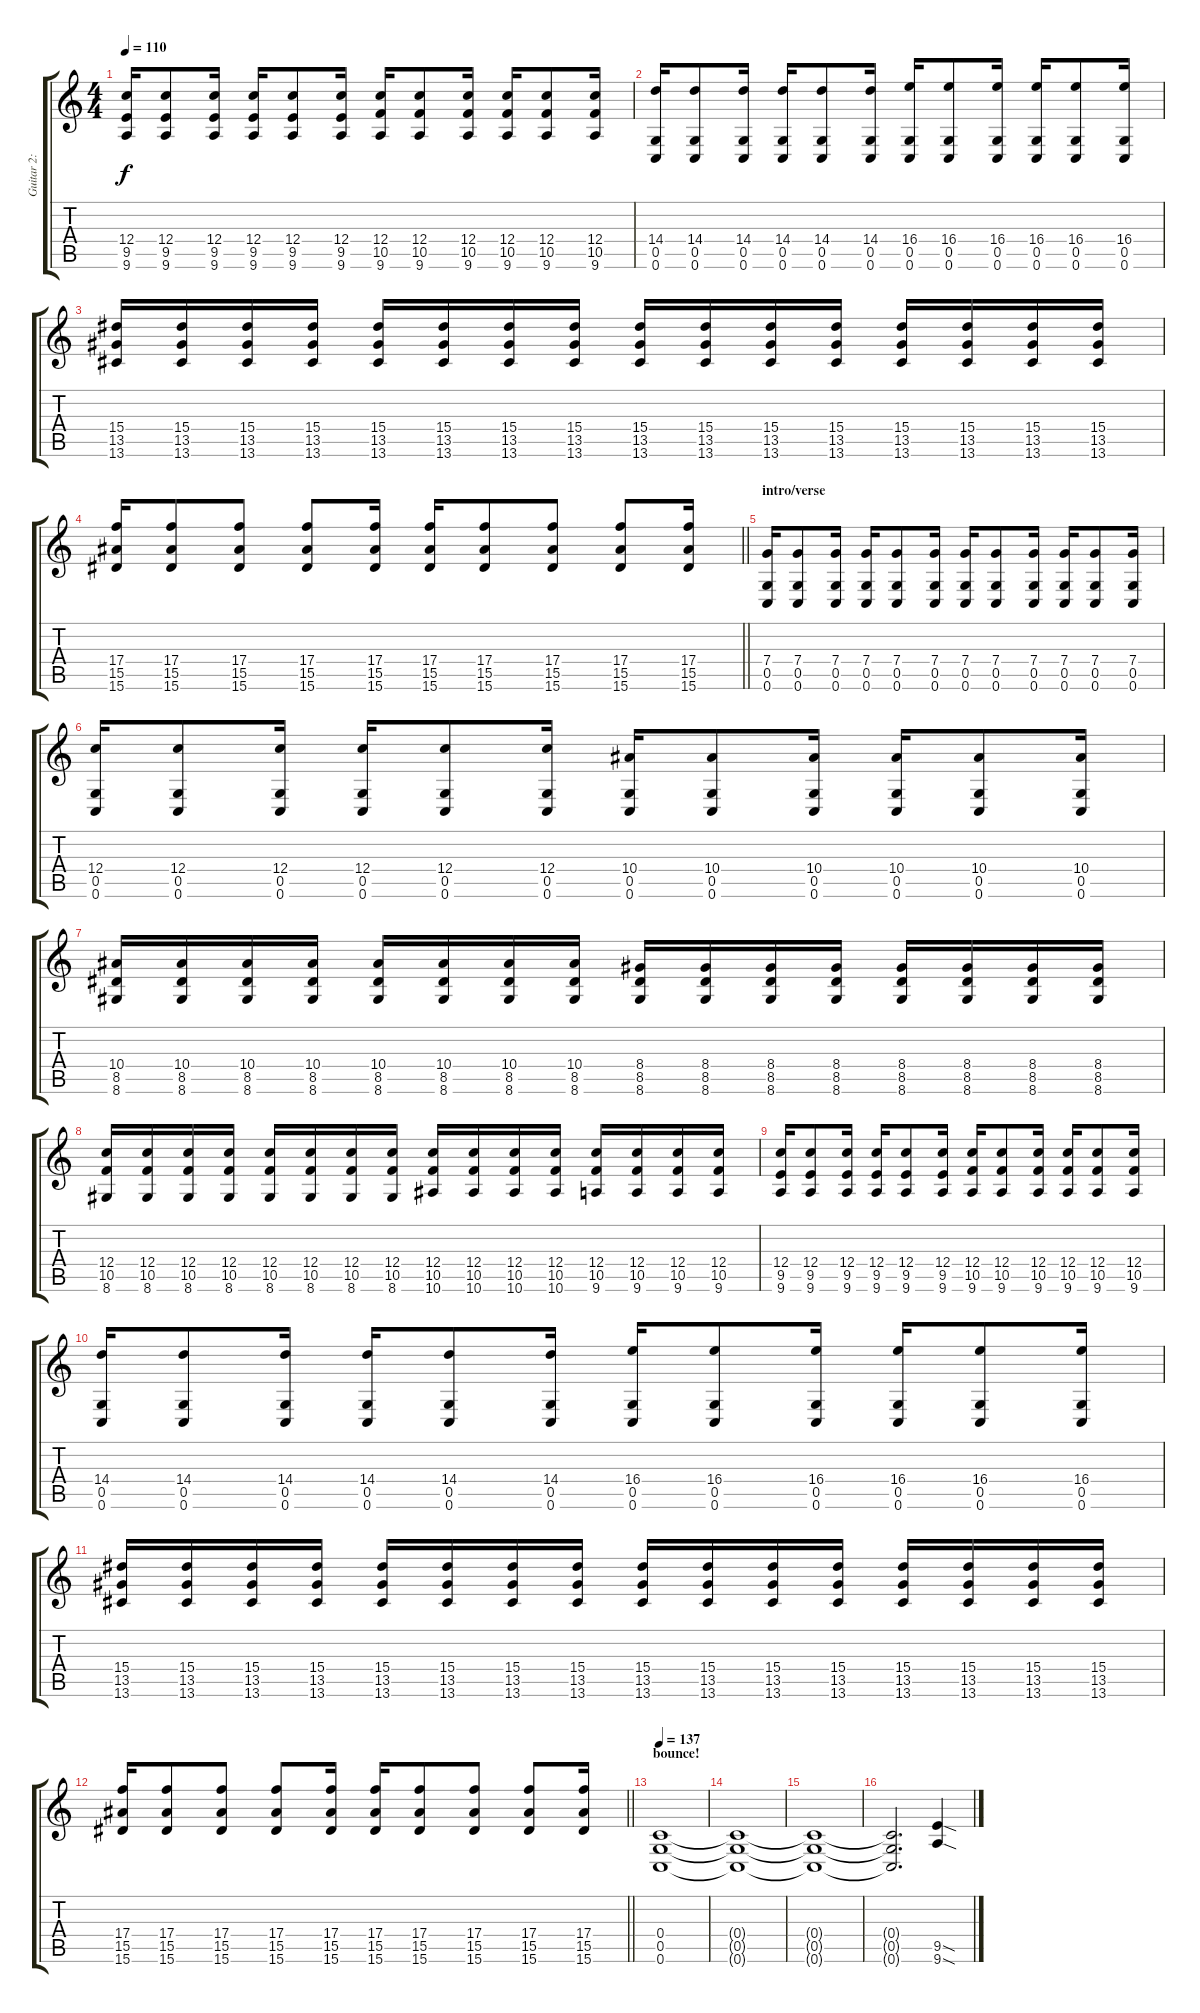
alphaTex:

\track ("Guitar 2: Maarten" "Guitar 2: ") {instrument distortionguitar}
\staff {score tabs}
\tuning (D4 A3 F3 C3 G2 C2) {hide}
\ts (4 4)
\tempo 110
\clef g2
\ks c
(12.4 9.5 9.6).16{dy f} (12.4 9.5 9.6).8 (12.4 9.5 9.6).16 (12.4 9.5 9.6).16 (12.4 9.5 9.6).8 (12.4 9.5 9.6).16 (12.4 10.5 9.6).16 (12.4 10.5 9.6).8 (12.4 10.5 9.6).16 (12.4 10.5 9.6).16 (12.4 10.5 9.6).8 (12.4 10.5 9.6).16 |
(14.4 0.5 0.6).16 (14.4 0.5 0.6).8 (14.4 0.5 0.6).16 (14.4 0.5 0.6).16 (14.4 0.5 0.6).8 (14.4 0.5 0.6).16 (16.4 0.5 0.6).16 (16.4 0.5 0.6).8 (16.4 0.5 0.6).16 (16.4 0.5 0.6).16 (16.4 0.5 0.6).8 (16.4 0.5 0.6).16 |
(15.4 13.5 13.6).16 (15.4 13.5 13.6).16 (15.4 13.5 13.6).16 (15.4 13.5 13.6).16 (15.4 13.5 13.6).16 (15.4 13.5 13.6).16 (15.4 13.5 13.6).16 (15.4 13.5 13.6).16 (15.4 13.5 13.6).16 (15.4 13.5 13.6).16 (15.4 13.5 13.6).16 (15.4 13.5 13.6).16 (15.4 13.5 13.6).16 (15.4 13.5 13.6).16 (15.4 13.5 13.6).16 (15.4 13.5 13.6).16 |
\barLineRight lightlight
(17.4 15.5 15.6).16 (17.4 15.5 15.6).8 (17.4 15.5 15.6).8 (17.4 15.5 15.6).8 (17.4 15.5 15.6).16 (17.4 15.5 15.6).16 (17.4 15.5 15.6).8 (17.4 15.5 15.6).8 (17.4 15.5 15.6).8 (17.4 15.5 15.6).16 |
\section ("" "intro/verse")
(7.4 0.5 0.6).16 (7.4 0.5 0.6).8 (7.4 0.5 0.6).16 (7.4 0.5 0.6).16 (7.4 0.5 0.6).8 (7.4 0.5 0.6).16 (7.4 0.5 0.6).16 (7.4 0.5 0.6).8 (7.4 0.5 0.6).16 (7.4 0.5 0.6).16 (7.4 0.5 0.6).8 (7.4 0.5 0.6).16 |
(12.4 0.5 0.6).16 (12.4 0.5 0.6).8 (12.4 0.5 0.6).16 (12.4 0.5 0.6).16 (12.4 0.5 0.6).8 (12.4 0.5 0.6).16 (10.4 0.5 0.6).16 (10.4 0.5 0.6).8 (10.4 0.5 0.6).16 (10.4 0.5 0.6).16 (10.4 0.5 0.6).8 (10.4 0.5 0.6).16 |
(10.4 8.5 8.6).16 (10.4 8.5 8.6).16 (10.4 8.5 8.6).16 (10.4 8.5 8.6).16 (10.4 8.5 8.6).16 (10.4 8.5 8.6).16 (10.4 8.5 8.6).16 (10.4 8.5 8.6).16 (8.4 8.5 8.6).16 (8.4 8.5 8.6).16 (8.4 8.5 8.6).16 (8.4 8.5 8.6).16 (8.4 8.5 8.6).16 (8.4 8.5 8.6).16 (8.4 8.5 8.6).16 (8.4 8.5 8.6).16 |
(12.4 10.5 8.6).16 (12.4 10.5 8.6).16 (12.4 10.5 8.6).16 (12.4 10.5 8.6).16 (12.4 10.5 8.6).16 (12.4 10.5 8.6).16 (12.4 10.5 8.6).16 (12.4 10.5 8.6).16 (12.4 10.5 10.6).16 (12.4 10.5 10.6).16 (12.4 10.5 10.6).16 (12.4 10.5 10.6).16 (12.4 10.5 9.6).16 (12.4 10.5 9.6).16 (12.4 10.5 9.6).16 (12.4 10.5 9.6).16 |
(12.4 9.5 9.6).16 (12.4 9.5 9.6).8 (12.4 9.5 9.6).16 (12.4 9.5 9.6).16 (12.4 9.5 9.6).8 (12.4 9.5 9.6).16 (12.4 10.5 9.6).16 (12.4 10.5 9.6).8 (12.4 10.5 9.6).16 (12.4 10.5 9.6).16 (12.4 10.5 9.6).8 (12.4 10.5 9.6).16 |
(14.4 0.5 0.6).16 (14.4 0.5 0.6).8 (14.4 0.5 0.6).16 (14.4 0.5 0.6).16 (14.4 0.5 0.6).8 (14.4 0.5 0.6).16 (16.4 0.5 0.6).16 (16.4 0.5 0.6).8 (16.4 0.5 0.6).16 (16.4 0.5 0.6).16 (16.4 0.5 0.6).8 (16.4 0.5 0.6).16 |
(15.4 13.5 13.6).16 (15.4 13.5 13.6).16 (15.4 13.5 13.6).16 (15.4 13.5 13.6).16 (15.4 13.5 13.6).16 (15.4 13.5 13.6).16 (15.4 13.5 13.6).16 (15.4 13.5 13.6).16 (15.4 13.5 13.6).16 (15.4 13.5 13.6).16 (15.4 13.5 13.6).16 (15.4 13.5 13.6).16 (15.4 13.5 13.6).16 (15.4 13.5 13.6).16 (15.4 13.5 13.6).16 (15.4 13.5 13.6).16 |
\barLineRight lightlight
(17.4 15.5 15.6).16 (17.4 15.5 15.6).8 (17.4 15.5 15.6).8 (17.4 15.5 15.6).8 (17.4 15.5 15.6).16 (17.4 15.5 15.6).16 (17.4 15.5 15.6).8 (17.4 15.5 15.6).8 (17.4 15.5 15.6).8 (17.4 15.5 15.6).16 |
\section ("" "bounce!")
\tempo 137
(0.4 0.5 0.6).1 |
(0.4{t} 0.5{t} 0.6{t}).1 |
(0.4{t} 0.5{t} 0.6{t}).1 |
(0.4{t} 0.5{t} 0.6{t}).2{d} (9.5{sod} 9.6{sod}).4
